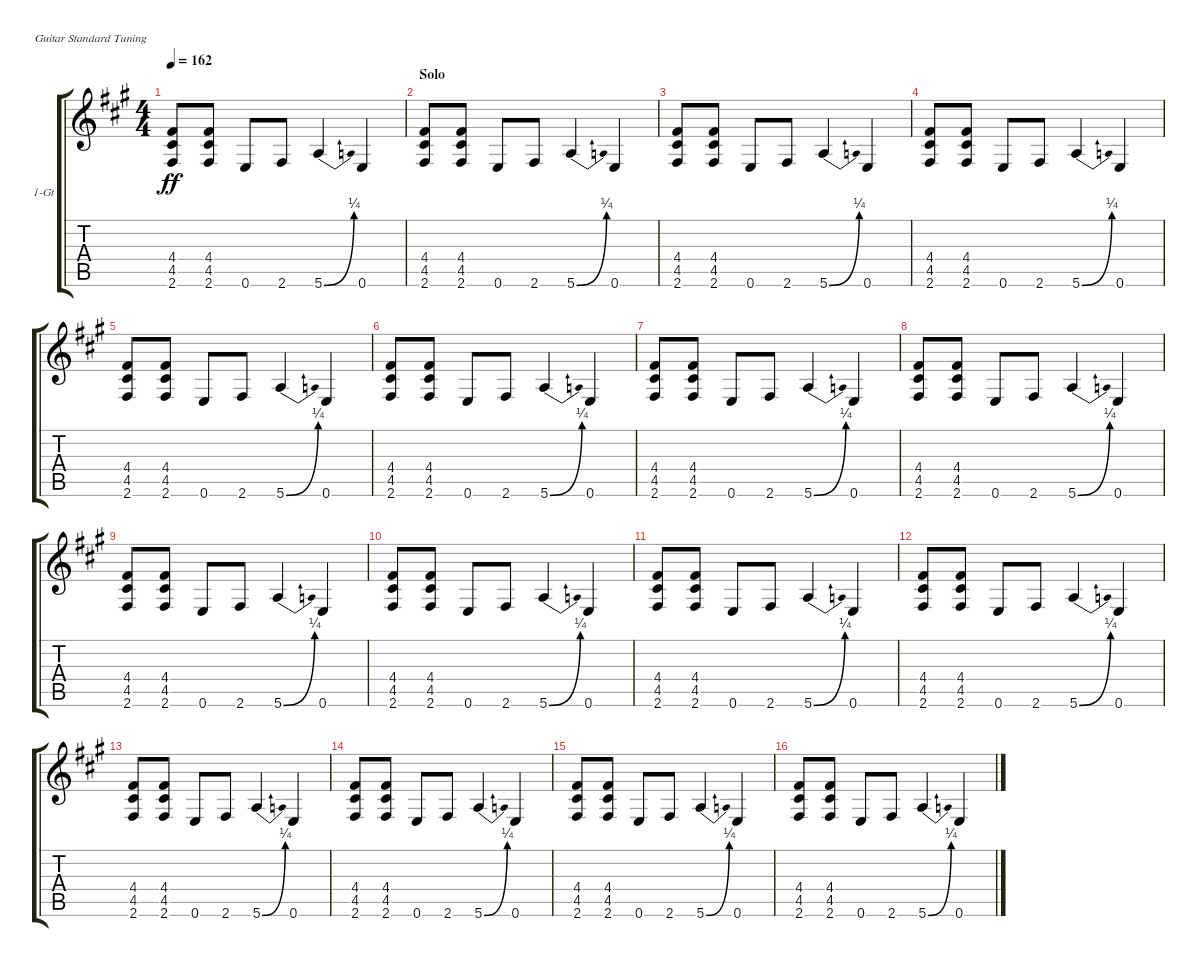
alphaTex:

\defaultSystemsLayout 4
\bracketExtendMode groupsimilarinstruments
\firstSystemTrackNameOrientation horizontal
\otherSystemsTrackNameOrientation horizontal
\track ("1 Guitar" "1-Gt") {instrument distortionguitar}
\staff {score tabs}
\tuning (E4 B3 G3 D3 A2 E2)
\ts (4 4)
\tempo 162
\clef g2
\scale
1.07062
\ks a
(2.6 4.5 4.4).8{dy ff} (2.6 4.4 4.5).8 0.6.8 2.6.8 5.6{be (bend 0 0 15.6 1)}.4 0.6.4 |
\section ("" "Solo")
\scale
0.929382 (2.6 4.5 4.4).8 (2.6 4.4 4.5).8 0.6.8 2.6.8 5.6{be (bend 0 0 15.6 1)}.4 0.6.4 |
\scale
1.07062 (2.6 4.5 4.4).8 (2.6 4.4 4.5).8 0.6.8 2.6.8 5.6{be (bend 0 0 15.6 1)}.4 0.6.4 |
\scale
0.929382 (2.6 4.5 4.4).8 (2.6 4.4 4.5).8 0.6.8 2.6.8 5.6{be (bend 0 0 15.6 1)}.4 0.6.4 |
\scale
1.07062 (2.6 4.5 4.4).8 (2.6 4.4 4.5).8 0.6.8 2.6.8 5.6{be (bend 0 0 15.6 1)}.4 0.6.4 |
\scale
0.929382 (2.6 4.5 4.4).8 (2.6 4.4 4.5).8 0.6.8 2.6.8 5.6{be (bend 0 0 15.6 1)}.4 0.6.4 |
\scale
1.07062 (2.6 4.5 4.4).8 (2.6 4.4 4.5).8 0.6.8 2.6.8 5.6{be (bend 0 0 15.6 1)}.4 0.6.4 |
\scale
0.929382 (2.6 4.5 4.4).8 (2.6 4.4 4.5).8 0.6.8 2.6.8 5.6{be (bend 0 0 15.6 1)}.4 0.6.4 |
\scale
1.07062 (2.6 4.5 4.4).8 (2.6 4.4 4.5).8 0.6.8 2.6.8 5.6{be (bend 0 0 15.6 1)}.4 0.6.4 |
\scale
0.929382 (2.6 4.5 4.4).8 (2.6 4.4 4.5).8 0.6.8 2.6.8 5.6{be (bend 0 0 15.6 1)}.4 0.6.4 |
\scale
1.07062 (2.6 4.5 4.4).8 (2.6 4.4 4.5).8 0.6.8 2.6.8 5.6{be (bend 0 0 15.6 1)}.4 0.6.4 |
\scale
0.929382 (2.6 4.5 4.4).8 (2.6 4.4 4.5).8 0.6.8 2.6.8 5.6{be (bend 0 0 15.6 1)}.4 0.6.4 |
\scale
1.07062 (2.6 4.5 4.4).8 (2.6 4.4 4.5).8 0.6.8 2.6.8 5.6{be (bend 0 0 15.6 1)}.4 0.6.4 |
\scale
0.929382 (2.6 4.5 4.4).8 (2.6 4.4 4.5).8 0.6.8 2.6.8 5.6{be (bend 0 0 15.6 1)}.4 0.6.4 |
\scale
1.07062 (2.6 4.5 4.4).8 (2.6 4.4 4.5).8 0.6.8 2.6.8 5.6{be (bend 0 0 15.6 1)}.4 0.6.4 |
\scale
0.929382 (2.6 4.5 4.4).8 (2.6 4.4 4.5).8 0.6.8 2.6.8 5.6{be (bend 0 0 15.6 1)}.4 0.6.4
